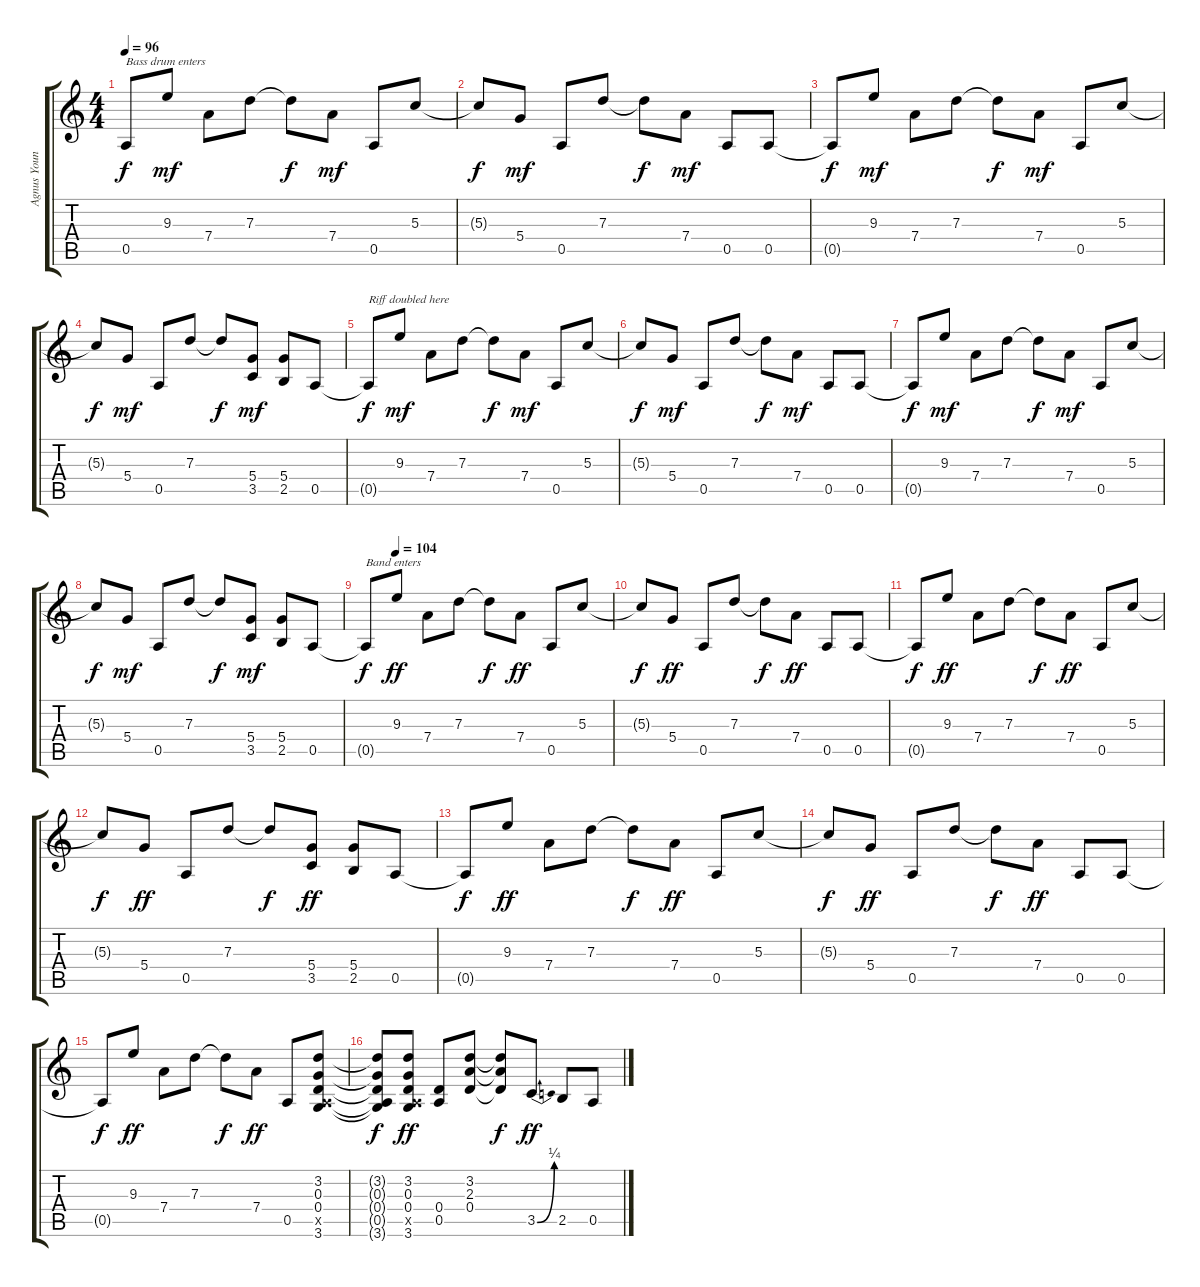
\track ("Agnus Young" "Agnus Youn") {instrument overdrivenguitar}
\staff {score tabs}
\tuning (E4 B3 G3 D3 A2 E2) {hide}
\ts (4 4)
\tempo 96
\clef g2
\ks c
0.5{t}.8{txt "Bass drum enters" dy f} 9.3.8{dy mf} 7.4.8 7.3.8 7.3{t}.8{dy f} 7.4.8{dy mf} 0.5.8 5.3.8 |
5.3{t}.8{dy f} 5.4.8{dy mf} 0.5.8 7.3.8 7.3{t}.8{dy f} 7.4.8{dy mf} 0.5.8 0.5.8 |
0.5{t}.8{dy f} 9.3.8{dy mf} 7.4.8 7.3.8 7.3{t}.8{dy f} 7.4.8{dy mf} 0.5.8 5.3.8 |
5.3{t}.8{dy f} 5.4.8{dy mf} 0.5.8 7.3.8 7.3{t}.8{dy f} (5.4 3.5).8{dy mf} (5.4 2.5).8 0.5.8 |
0.5{t}.8{txt "Riff doubled here" dy f} 9.3.8{dy mf} 7.4.8 7.3.8 7.3{t}.8{dy f} 7.4.8{dy mf} 0.5.8 5.3.8 |
5.3{t}.8{dy f} 5.4.8{dy mf} 0.5.8 7.3.8 7.3{t}.8{dy f} 7.4.8{dy mf} 0.5.8 0.5.8 |
0.5{t}.8{dy f} 9.3.8{dy mf} 7.4.8 7.3.8 7.3{t}.8{dy f} 7.4.8{dy mf} 0.5.8 5.3.8 |
5.3{t}.8{dy f} 5.4.8{dy mf} 0.5.8 7.3.8 7.3{t}.8{dy f} (5.4 3.5).8{dy mf} (5.4 2.5).8 0.5.8 |
\tempo (104 0.125)
0.5{t}.8{txt "Band enters" dy f} 9.3.8{dy ff} 7.4.8 7.3.8 7.3{t}.8{dy f} 7.4.8{dy ff} 0.5.8 5.3.8 |
5.3{t}.8{dy f} 5.4.8{dy ff} 0.5.8 7.3.8 7.3{t}.8{dy f} 7.4.8{dy ff} 0.5.8 0.5.8 |
0.5{t}.8{dy f} 9.3.8{dy ff} 7.4.8 7.3.8 7.3{t}.8{dy f} 7.4.8{dy ff} 0.5.8 5.3.8 |
5.3{t}.8{dy f} 5.4.8{dy ff} 0.5.8 7.3.8 7.3{t}.8{dy f} (5.4 3.5).8{dy ff} (5.4 2.5).8 0.5.8 |
0.5{t}.8{dy f} 9.3.8{dy ff} 7.4.8 7.3.8 7.3{t}.8{dy f} 7.4.8{dy ff} 0.5.8 5.3.8 |
5.3{t}.8{dy f} 5.4.8{dy ff} 0.5.8 7.3.8 7.3{t}.8{dy f} 7.4.8{dy ff} 0.5.8 0.5.8 |
0.5{t}.8{dy f} 9.3.8{dy ff} 7.4.8 7.3.8 7.3{t}.8{dy f} 7.4.8{dy ff} 0.5.8 (3.2 0.3 0.4 0.5{x} 3.6).8 |
(3.2{t} 0.3{t} 0.4{t} 0.5{t} 3.6{t}).8{dy f} (3.2 0.3 0.4 0.5{x} 3.6).8{dy ff} (0.4 0.5).8 (3.2 2.3 0.4).8 (3.2{t} 2.3{t} 0.4{t}).8{dy f} 3.5{be (bend 0 0 60 1)}.8{dy ff} 2.5.8 0.5.8
